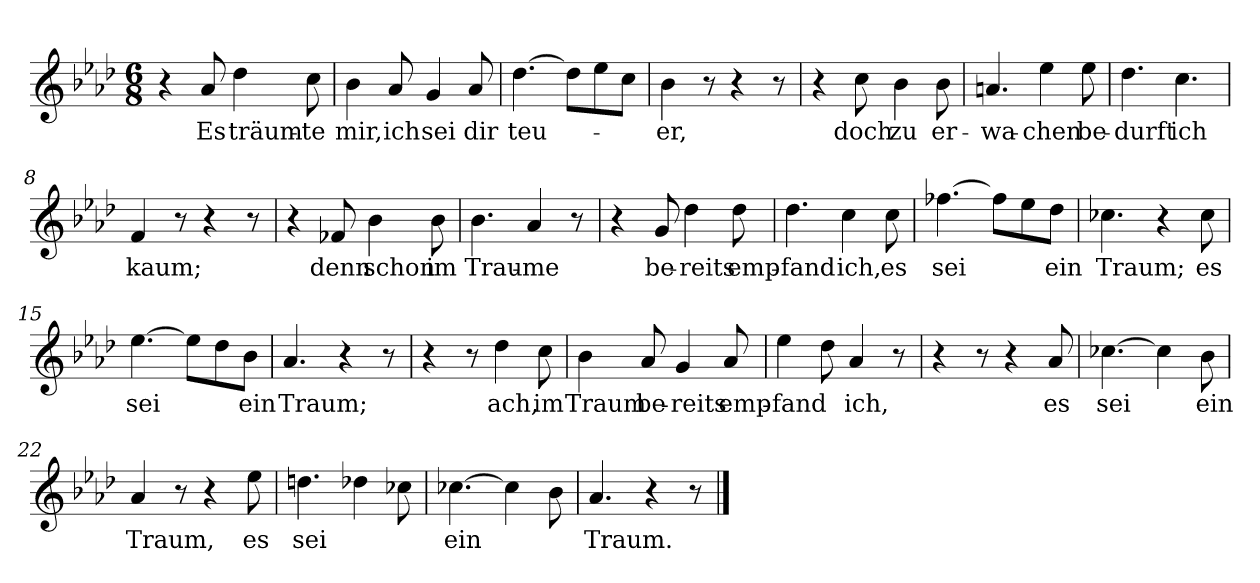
**kern	**text
*part1	*part1
*staff1	*staff1
*clefG2	*
*k[b-e-a-d-]	*
*M6/8	*
=1	=1
4r	.
!	!LO:LY:b
8a-/	Es
!	!LO:LY:b
4dd-\	träum-
!	!LO:LY:b
8cc\	-te
=2	=2
!	!LO:LY:b
4b-\	mir,
!	!LO:LY:b
8a-/	ich
!	!LO:LY:b
4g/	sei
!	!LO:LY:b
8a-/	dir
=3	=3
!	!LO:LY:b
[4.dd-\	teu-
8dd-\L]	.
8ee-\	.
8cc\J	.
=4	=4
!	!LO:LY:b
4b-\	-er,
8r	.
4r	.
8r	.
=5	=5
4r	.
!	!LO:LY:b
8cc\	doch
!	!LO:LY:b
4b-\	zu
!	!LO:LY:b
8b-\	er-
=6	=6
!	!LO:LY:b
4.an/	-wa-
!	!LO:LY:b
4ee-\	-chen
!	!LO:LY:b
8ee-\	be-
=7	=7
!	!LO:LY:b
4.dd-\	-durft
!	!LO:LY:b
4.cc\	ich
=8	=8
!	!LO:LY:b
4f/	kaum;
8r	.
4r	.
8r	.
!!LO:LB:g=z
=9	=9
4r	.
!	!LO:LY:b
8f-X/	denn
!	!LO:LY:b
4b-\	schon
!	!LO:LY:b
8b-\	im
=10	=10
!	!LO:LY:b
4.b-\	Trau-
!	!LO:LY:b
4a-/	-me
8r	.
=11	=11
4r	.
!	!LO:LY:b
8g/	be-
!	!LO:LY:b
4dd-\	-reits
!	!LO:LY:b
8dd-\	emp-
=12	=12
!	!LO:LY:b
4.dd-\	-fand
!	!LO:LY:b
4cc\	ich,
!	!LO:LY:b
8cc\	es
=13	=13
!	!LO:LY:b
[4.ff-X\	sei
8ff-\L]	.
8ee-\	.
!	!LO:LY:b
8dd-\J	ein
=14	=14
!	!LO:LY:b
4.cc-X\	Traum;
4r	.
!	!LO:LY:b
8cc-\	es
=15	=15
!	!LO:LY:b
[4.ee-\	sei
8ee-\L]	.
8dd-\	.
!	!LO:LY:b
8b-\J	ein
=16	=16
!	!LO:LY:b
4.a-/	Traum;
4r	.
8r	.
!!LO:LB:g=z
=17	=17
4r	.
8r	.
!	!LO:LY:b
4dd-\	ach,
!	!LO:LY:b
8cc\	im
=18	=18
!	!LO:LY:b
4b-\	Traum
!	!LO:LY:b
8a-/	be-
!	!LO:LY:b
4g/	-reits
!	!LO:LY:b
8a-/	emp-
=19	=19
!	!LO:LY:b
4ee-\	-fand
8dd-\	.
!	!LO:LY:b
4a-/	ich,
8r	.
=20	=20
4r	.
8r	.
4r	.
!	!LO:LY:b
8a-/	es
=21	=21
!	!LO:LY:b
[4.cc-X\	sei
4cc-\]	.
!	!LO:LY:b
8b-\	ein
=22	=22
!	!LO:LY:b
4a-/	Traum,
8r	.
4r	.
!	!LO:LY:b
8ee-\	es
=23	=23
!	!LO:LY:b
4.ddn\	sei
4dd-X\	.
8cc-X\	.
=24	=24
!	!LO:LY:b
[4.cc-X\	ein
4cc-\]	.
8b-\	.
=25	=25
!	!LO:LY:b
4.a-/	Traum.
4r	.
8r	.
==	==
*-	*-
